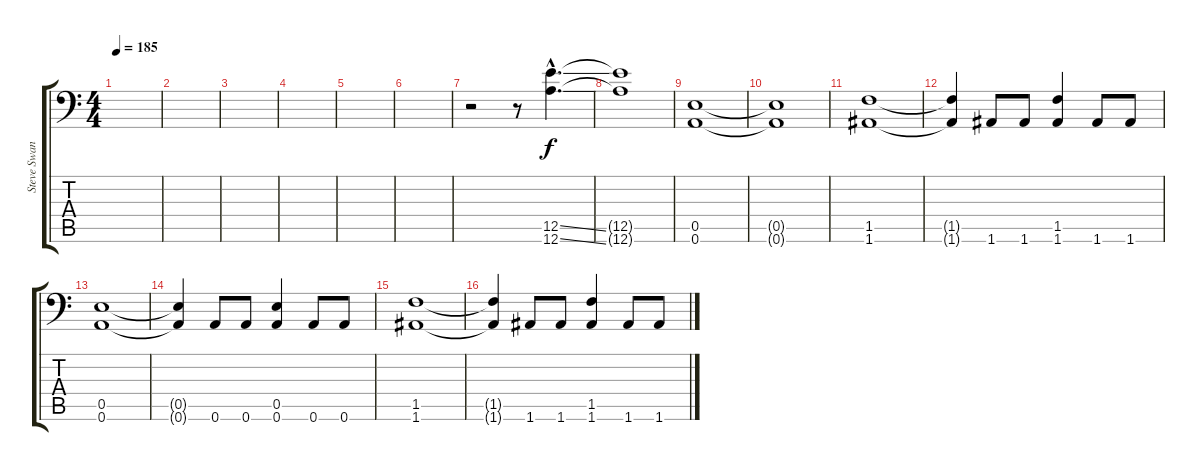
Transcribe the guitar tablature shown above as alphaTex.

\track ("Steve Swanson (Guitar)" "Steve Swan") {instrument distortionguitar}
\staff {score tabs}
\tuning (B3 Gb3 D3 A2 E2 A1) {hide}
\ts (4 4)
\tempo 185
\clef f4
\ks c
|
|
|
|
|
|
r.2 r.8 (12.5{ss hac} 12.6{ss hac}).4{d} |
(12.5{t} 12.6{t}).1 |
(0.5 0.6).1 |
(0.5{t} 0.6{t}).1 |
(1.5 1.6).1 |
(1.5{t} 1.6{t}).4 1.6.8 1.6.8 (1.5 1.6).4 1.6.8 1.6.8 |
(0.5 0.6).1 |
(0.5{t} 0.6{t}).4 0.6.8 0.6.8 (0.5 0.6).4 0.6.8 0.6.8 |
(1.5 1.6).1 |
(1.5{t} 1.6{t}).4 1.6.8 1.6.8 (1.5 1.6).4 1.6.8 1.6.8
